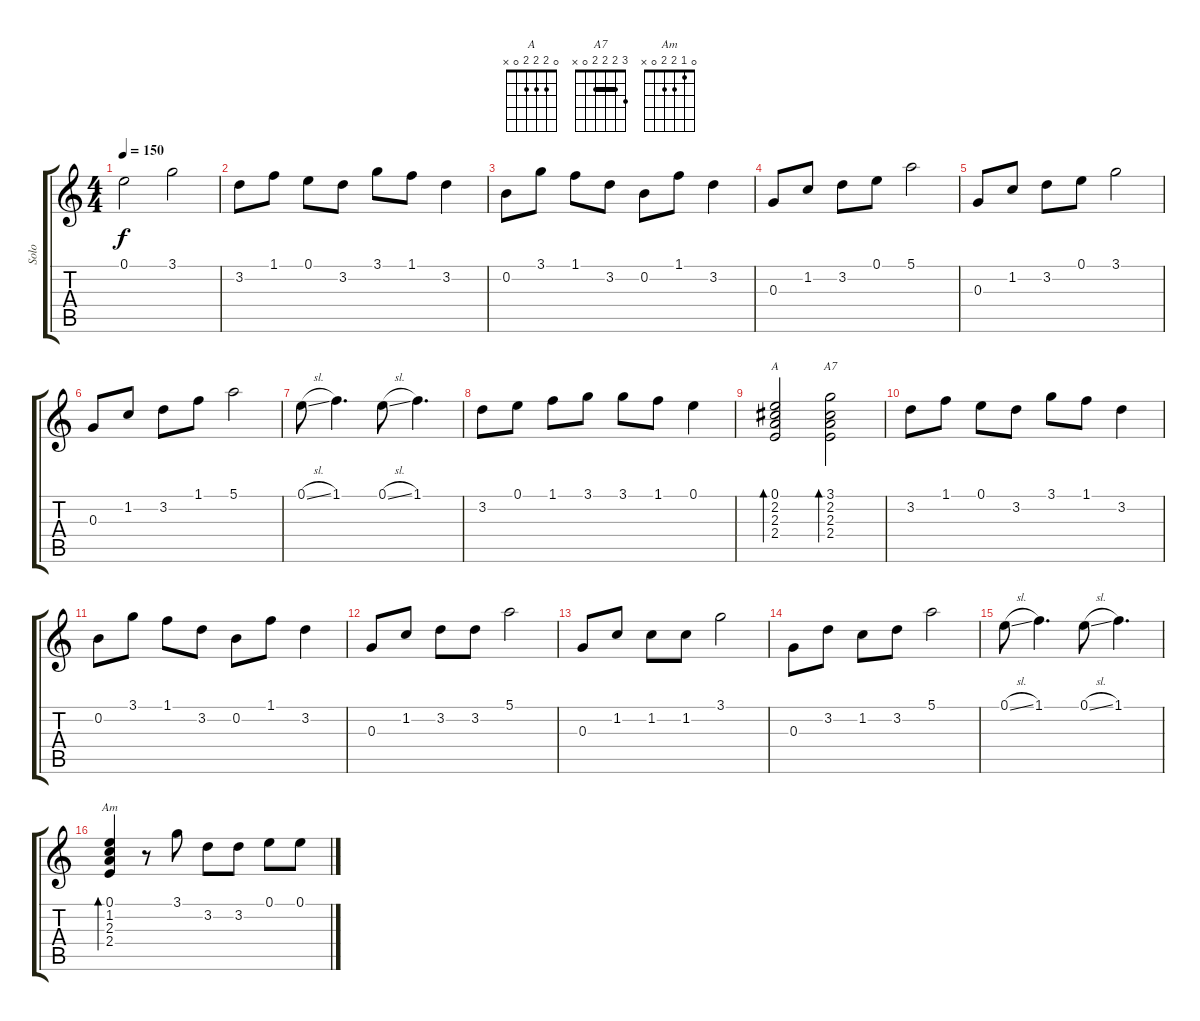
\track ("Solo" "Solo") {instrument acousticguitarnylon}
\staff {score tabs}
\tuning (E4 B3 G3 D3 A2 E2) {hide}
\chord ("A" 0 2 2 2 0 x)
\chord ("A7" 3 2 2 2 0 x) {barre 2}
\chord ("Am" 0 1 2 2 0 x)
\ts (4 4)
\tempo 150
\clef g2
\ks aminor
0.1.2{dy f instrument acousticguitarnylon} 3.1.2 |
3.2.8 1.1.8 0.1.8 3.2.8 3.1.8 1.1.8 3.2.4 |
0.2.8 3.1.8 1.1.8 3.2.8 0.2.8 1.1.8 3.2.4 |
0.3.8 1.2.8 3.2.8 0.1.8 5.1.2 |
0.3.8 1.2.8 3.2.8 0.1.8 3.1.2 |
0.3.8 1.2.8 3.2.8 1.1.8 5.1.2 |
0.1{sl}.8 1.1.4{d} 0.1{sl}.8 1.1.4{d} |
3.2.8 0.1.8 1.1.8 3.1.8 3.1.8 1.1.8 0.1.4 |
(0.1 2.2 2.3 2.4).2{bd 480 ch "A"} (3.1 2.2 2.3 2.4).2{bd 480 ch "A7"} |
3.2.8 1.1.8 0.1.8 3.2.8 3.1.8 1.1.8 3.2.4 |
0.2.8 3.1.8 1.1.8 3.2.8 0.2.8 1.1.8 3.2.4 |
0.3.8 1.2.8 3.2.8 3.2.8 5.1.2 |
0.3.8 1.2.8 1.2.8 1.2.8 3.1.2 |
0.3.8 3.2.8 1.2.8 3.2.8 5.1.2 |
0.1{sl}.8 1.1.4{d} 0.1{sl}.8 1.1.4{d} |
(0.1 1.2 2.3 2.4).4{bd 240 ch "Am"} r.8 3.1.8 3.2.8 3.2.8 0.1.8 0.1.8
